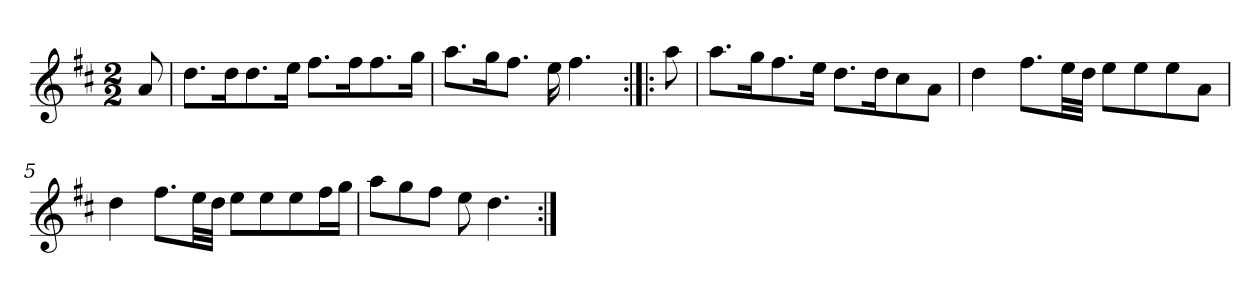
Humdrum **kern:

**kern
*part1
*staff1
*clefG2
*k[f#c#]
*D:
*M2/2
*MM120
=
8a
=1
8.dd\L
16dd\K
8.dd\
16ee\Jk
8.ff#\L
16ff#\K
8.ff#\
16gg\Jk
=2
8.aa\L
16gg\K
8.ff#\J
16ee
4.ff#
=:|!|:
8aa
=3
8.aa\L
16gg\K
8.ff#\
16ee\Jk
8.dd\L
16dd\K
8cc#\
8a\J
=4
4dd
8.ff#\L
32ee\LL
32dd\JJJ
8ee\L
8ee\
8ee\
8a\J
=5
4dd
8.ff#\L
32ee\LL
32dd\JJJ
8ee\L
8ee\
8ee\
16ff#\L
16gg\JJ
=6
8aa\L
8gg\
8ff#\J
8ee
4.dd
=:|!
*-
